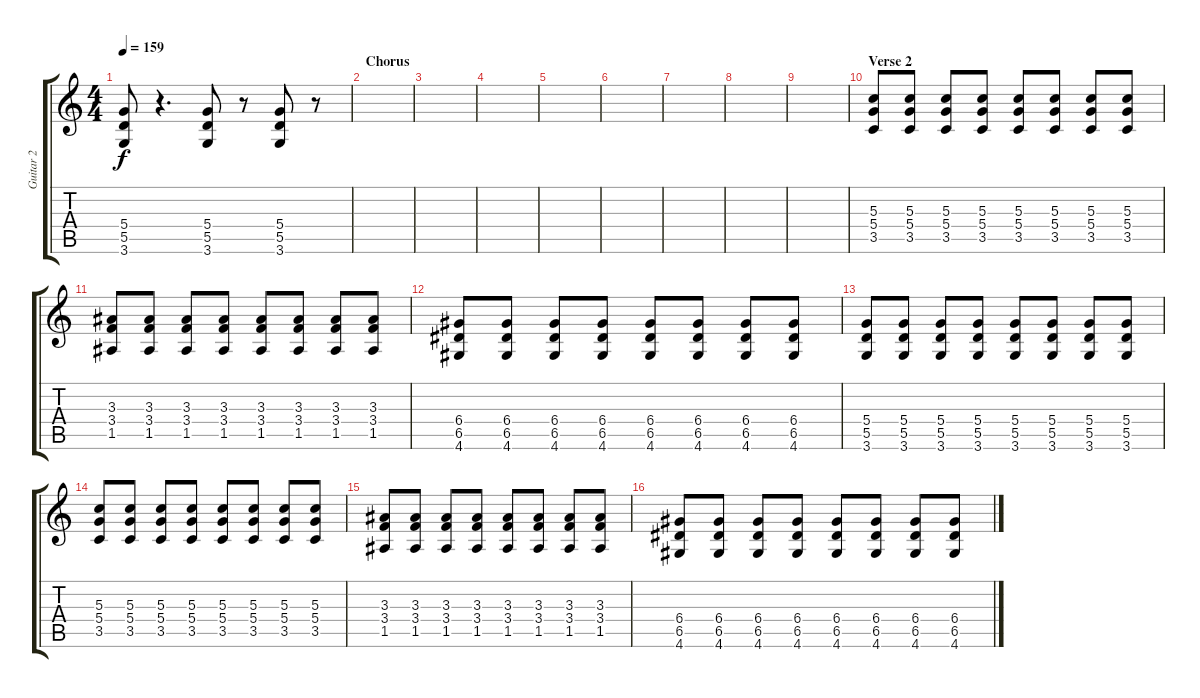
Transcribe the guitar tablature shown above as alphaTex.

\track ("Guitar 2" "Guitar 2") {instrument overdrivenguitar}
\staff {score tabs}
\tuning (E4 B3 G3 D3 A2 E2) {hide}
\ts (4 4)
\tempo 159
\clef g2
\ks c
(5.4 5.5 3.6).8{dy f} r.4{d} (5.4 5.5 3.6).8 r.8 (5.4 5.5 3.6).8 r.8 |
\section ("" "Chorus")
|
|
|
|
|
|
|
|
\section ("" "Verse 2")
(5.3 5.4 3.5).8 (5.3 5.4 3.5).8 (5.3 5.4 3.5).8 (5.3 5.4 3.5).8 (5.3 5.4 3.5).8 (5.3 5.4 3.5).8 (5.3 5.4 3.5).8 (5.3 5.4 3.5).8 |
(3.3 3.4 1.5).8 (3.3 3.4 1.5).8 (3.3 3.4 1.5).8 (3.3 3.4 1.5).8 (3.3 3.4 1.5).8 (3.3 3.4 1.5).8 (3.3 3.4 1.5).8 (3.3 3.4 1.5).8 |
(6.4 6.5 4.6).8 (6.4 6.5 4.6).8 (6.4 6.5 4.6).8 (6.4 6.5 4.6).8 (6.4 6.5 4.6).8 (6.4 6.5 4.6).8 (6.4 6.5 4.6).8 (6.4 6.5 4.6).8 |
(5.4 5.5 3.6).8 (5.4 5.5 3.6).8 (5.4 5.5 3.6).8 (5.4 5.5 3.6).8 (5.4 5.5 3.6).8 (5.4 5.5 3.6).8 (5.4 5.5 3.6).8 (5.4 5.5 3.6).8 |
(5.3 5.4 3.5).8 (5.3 5.4 3.5).8 (5.3 5.4 3.5).8 (5.3 5.4 3.5).8 (5.3 5.4 3.5).8 (5.3 5.4 3.5).8 (5.3 5.4 3.5).8 (5.3 5.4 3.5).8 |
(3.3 3.4 1.5).8 (3.3 3.4 1.5).8 (3.3 3.4 1.5).8 (3.3 3.4 1.5).8 (3.3 3.4 1.5).8 (3.3 3.4 1.5).8 (3.3 3.4 1.5).8 (3.3 3.4 1.5).8 |
(6.4 6.5 4.6).8 (6.4 6.5 4.6).8 (6.4 6.5 4.6).8 (6.4 6.5 4.6).8 (6.4 6.5 4.6).8 (6.4 6.5 4.6).8 (6.4 6.5 4.6).8 (6.4 6.5 4.6).8
